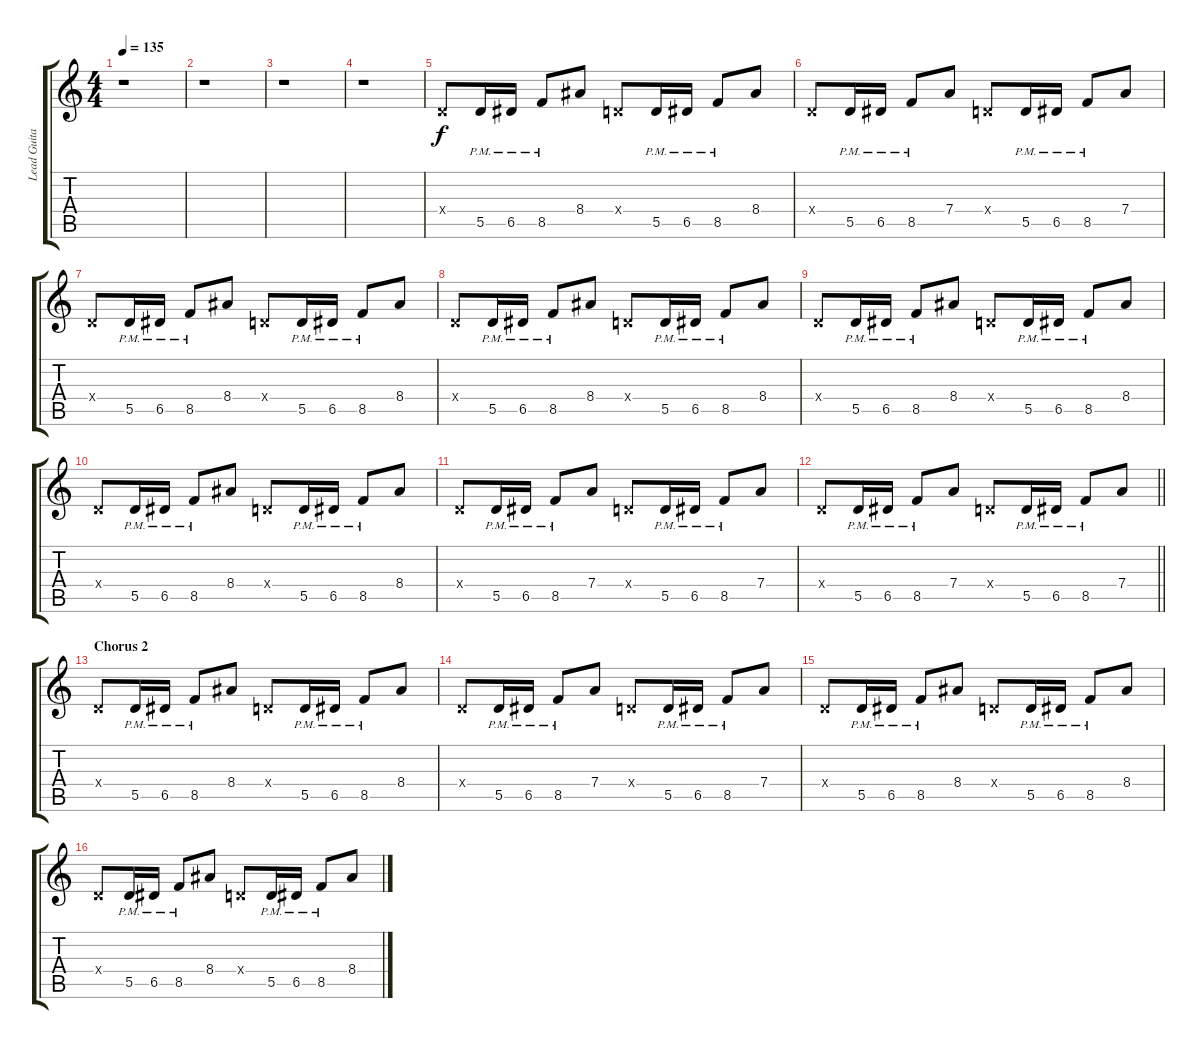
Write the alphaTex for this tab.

\track ("Lead Guitar" "Lead Guita") {instrument electricguitarclean}
\staff {score tabs}
\tuning (E4 B3 G3 D3 A2 E2) {hide}
\ts (4 4)
\tempo 135
\clef g2
\ks c
r.1{dy f} |
r.1 |
r.1 |
r.1 |
0.4{x}.8 5.5{pm}.16 6.5{pm}.16 8.5{pm}.8 8.4.8 0.4{x}.8 5.5{pm}.16 6.5{pm}.16 8.5{pm}.8 8.4.8 |
0.4{x}.8 5.5{pm}.16 6.5{pm}.16 8.5{pm}.8 7.4.8 0.4{x}.8 5.5{pm}.16 6.5{pm}.16 8.5{pm}.8 7.4.8 |
0.4{x}.8 5.5{pm}.16 6.5{pm}.16 8.5{pm}.8 8.4.8 0.4{x}.8 5.5{pm}.16 6.5{pm}.16 8.5{pm}.8 8.4.8 |
0.4{x}.8 5.5{pm}.16 6.5{pm}.16 8.5{pm}.8 8.4.8 0.4{x}.8 5.5{pm}.16 6.5{pm}.16 8.5{pm}.8 8.4.8 |
0.4{x}.8 5.5{pm}.16 6.5{pm}.16 8.5{pm}.8 8.4.8 0.4{x}.8 5.5{pm}.16 6.5{pm}.16 8.5{pm}.8 8.4.8 |
0.4{x}.8 5.5{pm}.16 6.5{pm}.16 8.5{pm}.8 8.4.8 0.4{x}.8 5.5{pm}.16 6.5{pm}.16 8.5{pm}.8 8.4.8 |
0.4{x}.8 5.5{pm}.16 6.5{pm}.16 8.5{pm}.8 7.4.8 0.4{x}.8 5.5{pm}.16 6.5{pm}.16 8.5{pm}.8 7.4.8 |
\barLineRight lightlight
0.4{x}.8 5.5{pm}.16 6.5{pm}.16 8.5{pm}.8 7.4.8 0.4{x}.8 5.5{pm}.16 6.5{pm}.16 8.5{pm}.8 7.4.8 |
\section ("" "Chorus 2")
0.4{x}.8 5.5{pm}.16 6.5{pm}.16 8.5{pm}.8 8.4.8 0.4{x}.8 5.5{pm}.16 6.5{pm}.16 8.5{pm}.8 8.4.8 |
0.4{x}.8 5.5{pm}.16 6.5{pm}.16 8.5{pm}.8 7.4.8 0.4{x}.8 5.5{pm}.16 6.5{pm}.16 8.5{pm}.8 7.4.8 |
0.4{x}.8 5.5{pm}.16 6.5{pm}.16 8.5{pm}.8 8.4.8 0.4{x}.8 5.5{pm}.16 6.5{pm}.16 8.5{pm}.8 8.4.8 |
0.4{x}.8 5.5{pm}.16 6.5{pm}.16 8.5{pm}.8 8.4.8 0.4{x}.8 5.5{pm}.16 6.5{pm}.16 8.5{pm}.8 8.4.8
